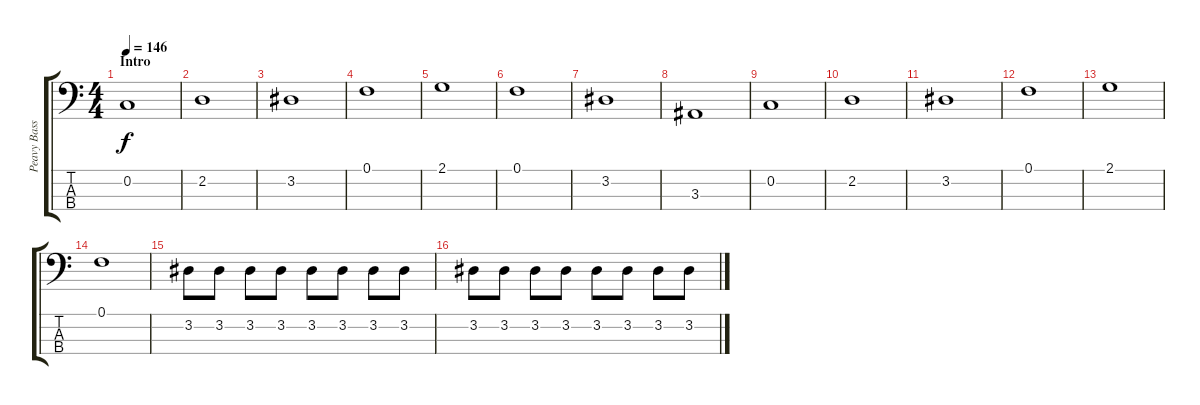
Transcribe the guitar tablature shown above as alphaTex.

\track ("Peavy Bass" "Peavy Bass") {instrument electricbasspick}
\staff {score tabs}
\tuning (F2 C2 G1 C1) {hide}
\ts (4 4)
\section ("" "Intro")
\tempo 146
\clef f4
\ks c
0.2.1{dy f} |
2.2.1 |
3.2.1 |
0.1.1 |
2.1.1 |
0.1.1 |
3.2.1 |
3.3.1 |
0.2.1 |
2.2.1 |
3.2.1 |
0.1.1 |
2.1.1 |
0.1.1 |
3.2.8 3.2.8 3.2.8 3.2.8 3.2.8 3.2.8 3.2.8 3.2.8 |
3.2.8 3.2.8 3.2.8 3.2.8 3.2.8 3.2.8 3.2.8 3.2.8
